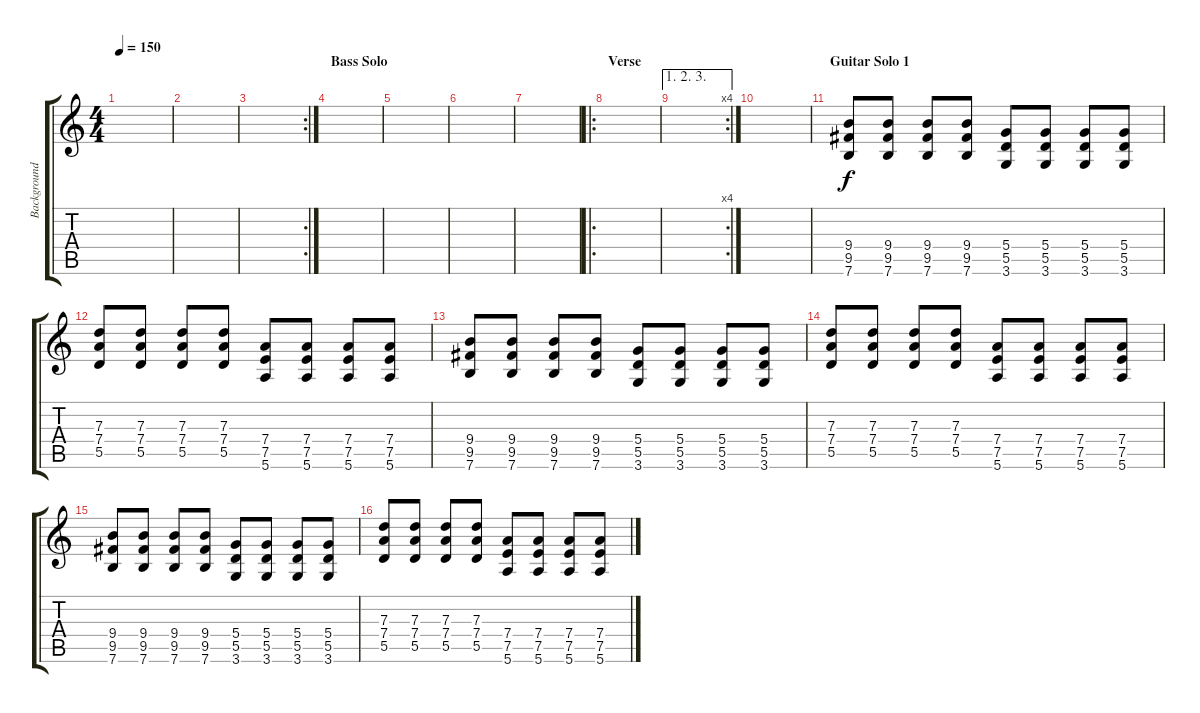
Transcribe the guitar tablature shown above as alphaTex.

\track ("Background Guitar" "Background") {instrument distortionguitar}
\staff {score tabs}
\tuning (E4 B3 G3 D3 A2 E2) {hide}
\ts (4 4)
\tempo 150
\clef g2
\ks c
|
|
\rc 2
|
\section ("" "Bass Solo")
|
|
|
|
\ro
\section ("" "Verse")
|
\ae (1 2 3)
\rc 4
|
|
\section ("" "Guitar Solo 1")
(9.4 9.5 7.6).8 (9.4 9.5 7.6).8 (9.4 9.5 7.6).8 (9.4 9.5 7.6).8 (5.4 5.5 3.6).8 (5.4 5.5 3.6).8 (5.4 5.5 3.6).8 (5.4 5.5 3.6).8 |
(7.3 7.4 5.5).8 (7.3 7.4 5.5).8 (7.3 7.4 5.5).8 (7.3 7.4 5.5).8 (7.4 7.5 5.6).8 (7.4 7.5 5.6).8 (7.4 7.5 5.6).8 (7.4 7.5 5.6).8 |
(9.4 9.5 7.6).8 (9.4 9.5 7.6).8 (9.4 9.5 7.6).8 (9.4 9.5 7.6).8 (5.4 5.5 3.6).8 (5.4 5.5 3.6).8 (5.4 5.5 3.6).8 (5.4 5.5 3.6).8 |
(7.3 7.4 5.5).8 (7.3 7.4 5.5).8 (7.3 7.4 5.5).8 (7.3 7.4 5.5).8 (7.4 7.5 5.6).8 (7.4 7.5 5.6).8 (7.4 7.5 5.6).8 (7.4 7.5 5.6).8 |
(9.4 9.5 7.6).8 (9.4 9.5 7.6).8 (9.4 9.5 7.6).8 (9.4 9.5 7.6).8 (5.4 5.5 3.6).8 (5.4 5.5 3.6).8 (5.4 5.5 3.6).8 (5.4 5.5 3.6).8 |
(7.3 7.4 5.5).8 (7.3 7.4 5.5).8 (7.3 7.4 5.5).8 (7.3 7.4 5.5).8 (7.4 7.5 5.6).8 (7.4 7.5 5.6).8 (7.4 7.5 5.6).8 (7.4 7.5 5.6).8
